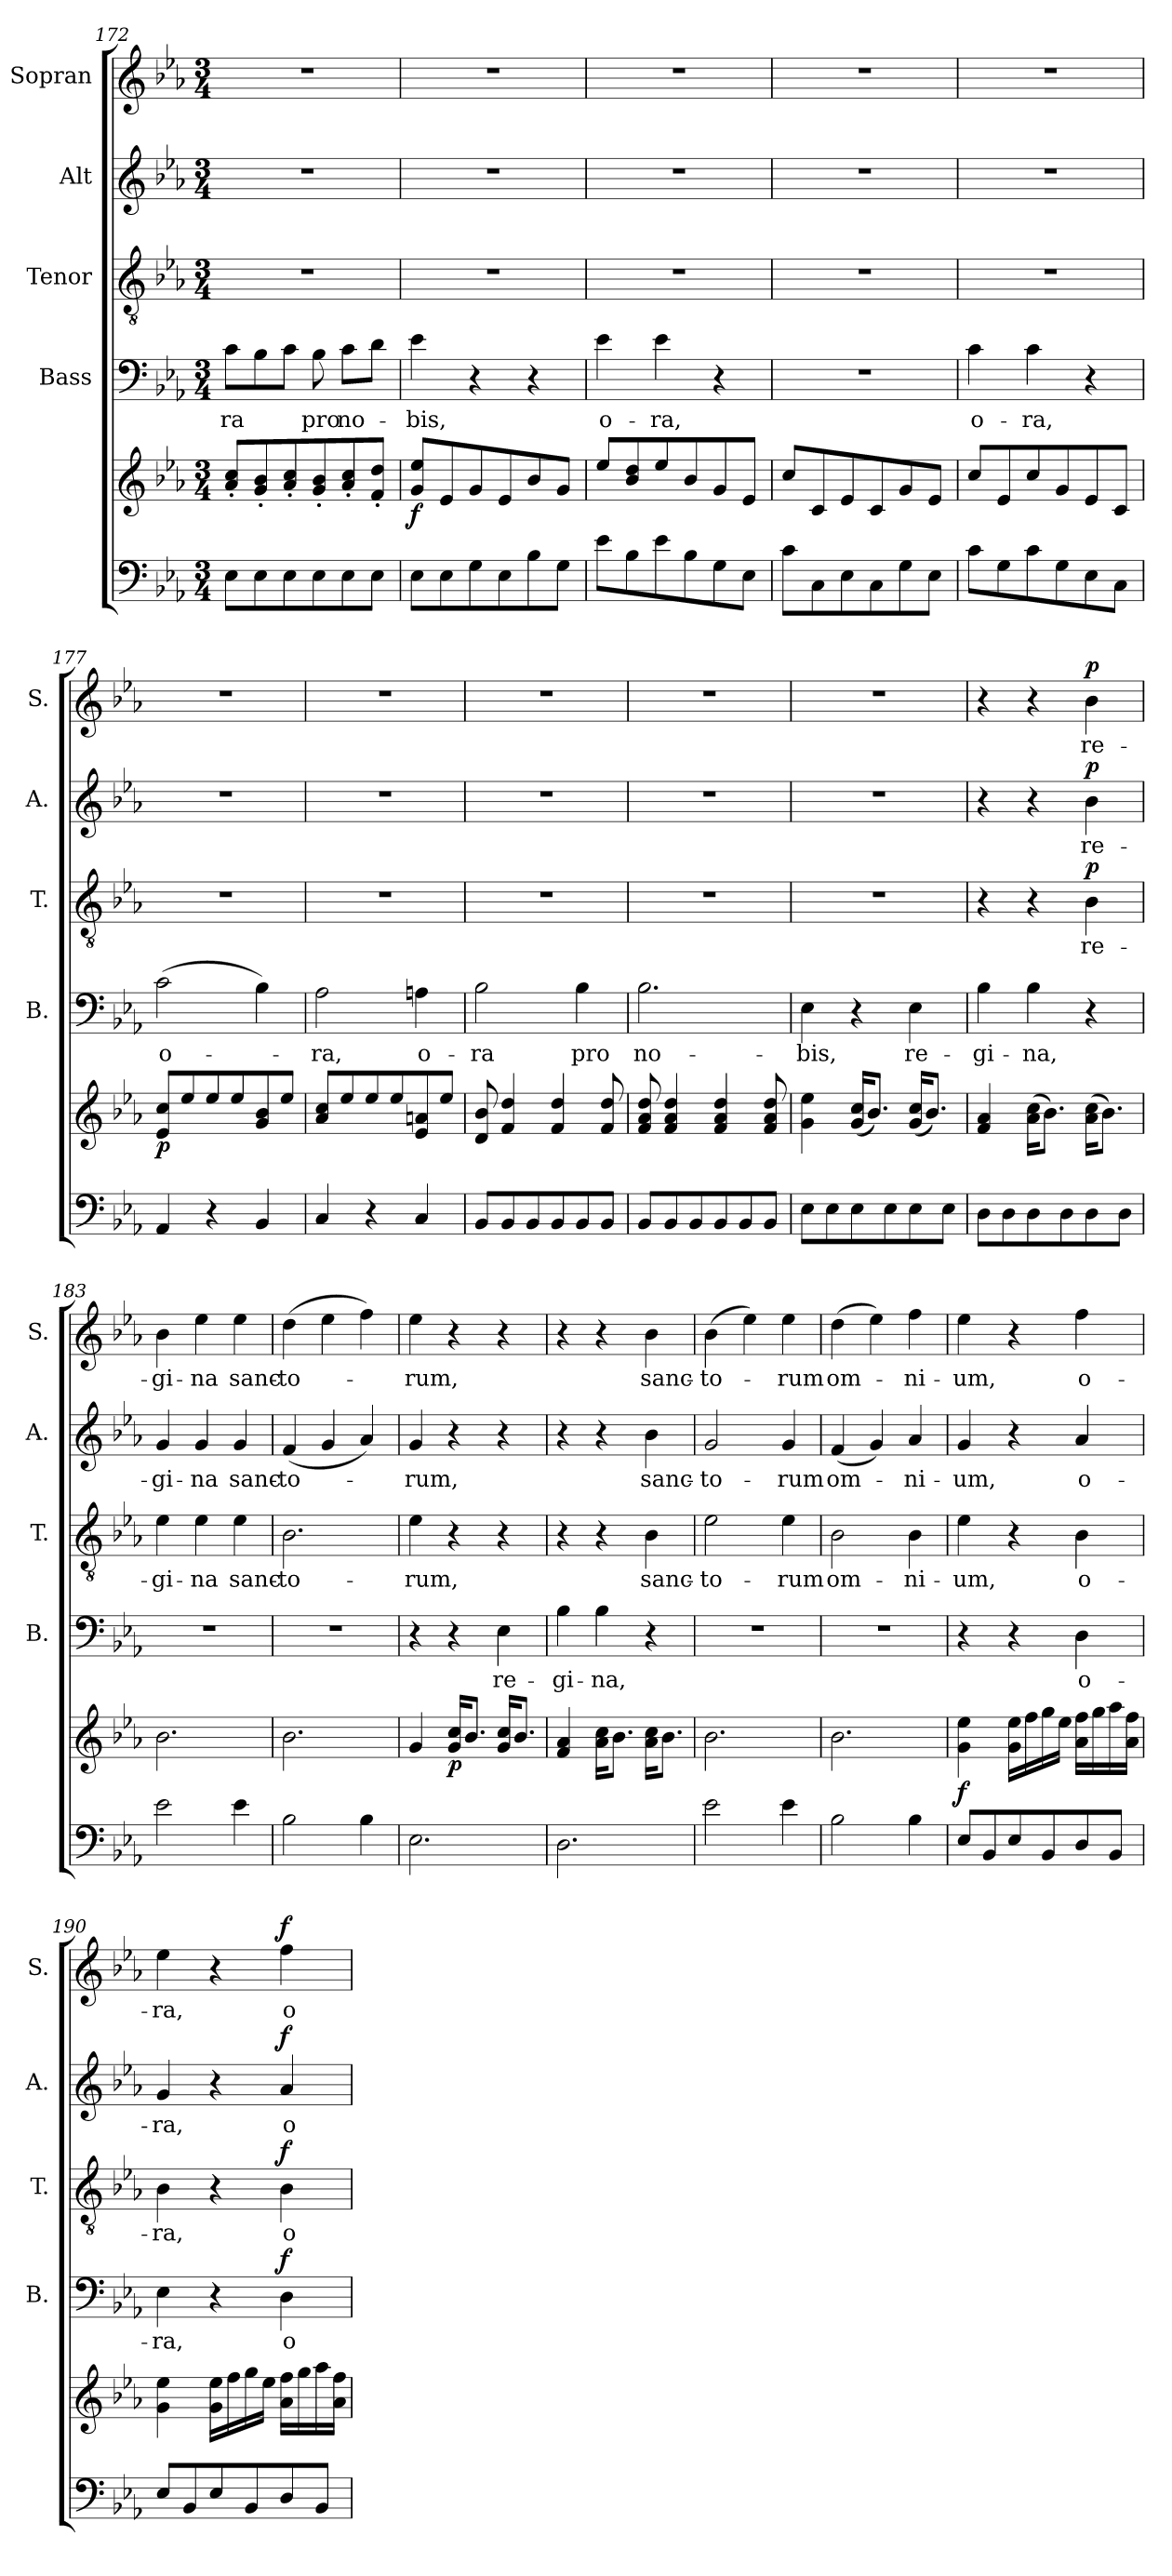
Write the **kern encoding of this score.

**kern	**kern	**dynam	**kern	**text	**dynam	**kern	**text	**dynam	**kern	**text	**dynam	**kern	**text	**dynam
*part5	*part5	*part5	*part4	*part4	*part4	*part3	*part3	*part3	*part2	*part2	*part2	*part1	*part1	*part1
*staff6	*staff5	*staff5/6	*staff4	*staff4	*staff4	*staff3	*staff3	*staff3	*staff2	*staff2	*staff2	*staff1	*staff1	*staff1
*	*	*	*I"Bass	*	*	*I"Tenor	*	*	*I"Alt	*	*	*I"Sopran	*	*
*	*	*	*I'B.	*	*	*I'T.	*	*	*I'A.	*	*	*I'S.	*	*
*clefF4	*clefG2	*	*clefF4	*	*	*clefGv2	*	*	*clefG2	*	*	*clefG2	*	*
*k[b-e-a-]	*k[b-e-a-]	*	*k[b-e-a-]	*	*	*k[b-e-a-]	*	*	*k[b-e-a-]	*	*	*k[b-e-a-]	*	*
*E-:	*E-:	*	*E-:	*	*	*E-:	*	*	*E-:	*	*	*E-:	*	*
*M3/4	*M3/4	*	*M3/4	*	*	*M3/4	*	*	*M3/4	*	*	*M3/4	*	*
=172	=172	=172	=172	=172	=172	=172	=172	=172	=172	=172	=172	=172	=172	=172
!	!	!	!	!LO:LY:b	!	!	!	!	!	!	!	!	!	!
8E-\L	8a-/'< 8cc/'<L	.	8c\L	-ra	.	2.r	.	.	2.r	.	.	2.r	.	.
8E-\	8g/'< 8b-/'<	.	8B-\	.	.	.	.	.	.	.	.	.	.	.
8E-\	8a-/'< 8cc/'<	.	8c\J	.	.	.	.	.	.	.	.	.	.	.
!	!	!	!	!LO:LY:b	!	!	!	!	!	!	!	!	!	!
8E-\	8g/'< 8b-/'<	.	8B-\	pro	.	.	.	.	.	.	.	.	.	.
!	!	!	!	!LO:LY:b	!	!	!	!	!	!	!	!	!	!
8E-\	8a-/'< 8cc/'<	.	8c\L	no-	.	.	.	.	.	.	.	.	.	.
8E-\J	8f/'< 8dd/'<J	.	8d\J	.	.	.	.	.	.	.	.	.	.	.
=173	=173	=173	=173	=173	=173	=173	=173	=173	=173	=173	=173	=173	=173	=173
!	!	!LO:DY:b	!	!LO:LY:b	!	!	!	!	!	!	!	!	!	!
8E-\L	8g/ 8ee-/L	f	4e-\	-bis,	.	2.r	.	.	2.r	.	.	2.r	.	.
8E-\	8e-/	.	.	.	.	.	.	.	.	.	.	.	.	.
8G\	8g/	.	4r	.	.	.	.	.	.	.	.	.	.	.
8E-\	8e-/	.	.	.	.	.	.	.	.	.	.	.	.	.
8B-\	8b-/	.	4r	.	.	.	.	.	.	.	.	.	.	.
8G\J	8g/J	.	.	.	.	.	.	.	.	.	.	.	.	.
=174	=174	=174	=174	=174	=174	=174	=174	=174	=174	=174	=174	=174	=174	=174
!	!	!	!	!LO:LY:b	!	!	!	!	!	!	!	!	!	!
8e-\L	8ee-/L	.	4e-\	o-	.	2.r	.	.	2.r	.	.	2.r	.	.
8B-\	8b-/ 8dd/	.	.	.	.	.	.	.	.	.	.	.	.	.
!	!	!	!	!LO:LY:b	!	!	!	!	!	!	!	!	!	!
8e-\	8ee-/	.	4e-\	-ra,	.	.	.	.	.	.	.	.	.	.
8B-\	8b-/	.	.	.	.	.	.	.	.	.	.	.	.	.
8G\	8g/	.	4r	.	.	.	.	.	.	.	.	.	.	.
8E-\J	8e-/J	.	.	.	.	.	.	.	.	.	.	.	.	.
=175	=175	=175	=175	=175	=175	=175	=175	=175	=175	=175	=175	=175	=175	=175
8c\L	8cc/L	.	2.r	.	.	2.r	.	.	2.r	.	.	2.r	.	.
8C\	8c/	.	.	.	.	.	.	.	.	.	.	.	.	.
8E-\	8e-/	.	.	.	.	.	.	.	.	.	.	.	.	.
8C\	8c/	.	.	.	.	.	.	.	.	.	.	.	.	.
8G\	8g/	.	.	.	.	.	.	.	.	.	.	.	.	.
8E-\J	8e-/J	.	.	.	.	.	.	.	.	.	.	.	.	.
=176	=176	=176	=176	=176	=176	=176	=176	=176	=176	=176	=176	=176	=176	=176
!	!	!	!	!LO:LY:b	!	!	!	!	!	!	!	!	!	!
8c\L	8cc/L	.	4c\	o-	.	2.r	.	.	2.r	.	.	2.r	.	.
8G\	8e-/	.	.	.	.	.	.	.	.	.	.	.	.	.
!	!	!	!	!LO:LY:b	!	!	!	!	!	!	!	!	!	!
8c\	8cc/	.	4c\	-ra,	.	.	.	.	.	.	.	.	.	.
8G\	8g/	.	.	.	.	.	.	.	.	.	.	.	.	.
8E-\	8e-/	.	4r	.	.	.	.	.	.	.	.	.	.	.
8C\J	8c/J	.	.	.	.	.	.	.	.	.	.	.	.	.
!!LO:PB:g=z
=177	=177	=177	=177	=177	=177	=177	=177	=177	=177	=177	=177	=177	=177	=177
!	!	!LO:DY:b	!	!LO:LY:b	!	!	!	!	!	!	!	!	!	!
4AA-/	8e-/ 8cc/L	p	(>2c\	o-	.	2.r	.	.	2.r	.	.	2.r	.	.
.	8ee-/	.	.	.	.	.	.	.	.	.	.	.	.	.
4r	8ee-/	.	.	.	.	.	.	.	.	.	.	.	.	.
.	8ee-/	.	.	.	.	.	.	.	.	.	.	.	.	.
4BB-/	8g/ 8b-/	.	4B-\)	.	.	.	.	.	.	.	.	.	.	.
.	8ee-/J	.	.	.	.	.	.	.	.	.	.	.	.	.
=178	=178	=178	=178	=178	=178	=178	=178	=178	=178	=178	=178	=178	=178	=178
!	!	!	!	!LO:LY:b	!	!	!	!	!	!	!	!	!	!
4C/	8a-/ 8cc/L	.	2A-\	-ra,	.	2.r	.	.	2.r	.	.	2.r	.	.
.	8ee-/	.	.	.	.	.	.	.	.	.	.	.	.	.
4r	8ee-/	.	.	.	.	.	.	.	.	.	.	.	.	.
.	8ee-/	.	.	.	.	.	.	.	.	.	.	.	.	.
!	!	!	!	!LO:LY:b	!	!	!	!	!	!	!	!	!	!
4C/	8e-/ 8an/	.	4An\	o-	.	.	.	.	.	.	.	.	.	.
.	8ee-/J	.	.	.	.	.	.	.	.	.	.	.	.	.
=179	=179	=179	=179	=179	=179	=179	=179	=179	=179	=179	=179	=179	=179	=179
!	!	!	!	!LO:LY:b	!	!	!	!	!	!	!	!	!	!
8BB-/L	8d/ 8b-/	.	2B-\	-ra	.	2.r	.	.	2.r	.	.	2.r	.	.
8BB-/	4f/ 4dd/	.	.	.	.	.	.	.	.	.	.	.	.	.
8BB-/	.	.	.	.	.	.	.	.	.	.	.	.	.	.
8BB-/	4f/ 4dd/	.	.	.	.	.	.	.	.	.	.	.	.	.
!	!	!	!	!LO:LY:b	!	!	!	!	!	!	!	!	!	!
8BB-/	.	.	4B-\	pro	.	.	.	.	.	.	.	.	.	.
8BB-/J	8f/ 8dd/	.	.	.	.	.	.	.	.	.	.	.	.	.
=180	=180	=180	=180	=180	=180	=180	=180	=180	=180	=180	=180	=180	=180	=180
!	!	!	!	!LO:LY:b	!	!	!	!	!	!	!	!	!	!
8BB-/L	8f/ 8a-/ 8dd/	.	2.B-\	no-	.	2.r	.	.	2.r	.	.	2.r	.	.
8BB-/	4f/ 4a-/ 4dd/	.	.	.	.	.	.	.	.	.	.	.	.	.
8BB-/	.	.	.	.	.	.	.	.	.	.	.	.	.	.
8BB-/	4f/ 4a-/ 4dd/	.	.	.	.	.	.	.	.	.	.	.	.	.
8BB-/	.	.	.	.	.	.	.	.	.	.	.	.	.	.
8BB-/J	8f/ 8a-/ 8dd/	.	.	.	.	.	.	.	.	.	.	.	.	.
=181	=181	=181	=181	=181	=181	=181	=181	=181	=181	=181	=181	=181	=181	=181
!	!	!	!	!LO:LY:b	!	!	!	!	!	!	!	!	!	!
8E-\L	4g\ 4ee-\	.	4E-\	-bis,	.	2.r	.	.	2.r	.	.	2.r	.	.
8E-\	.	.	.	.	.	.	.	.	.	.	.	.	.	.
8E-\	(<16g/ 16cc/KL	.	4r	.	.	.	.	.	.	.	.	.	.	.
.	8.b-/J)	.	.	.	.	.	.	.	.	.	.	.	.	.
8E-\	.	.	.	.	.	.	.	.	.	.	.	.	.	.
!	!	!	!	!LO:LY:b	!	!	!	!	!	!	!	!	!	!
8E-\	(<16g/ 16cc/KL	.	4E-\	re-	.	.	.	.	.	.	.	.	.	.
.	8.b-/J)	.	.	.	.	.	.	.	.	.	.	.	.	.
8E-\J	.	.	.	.	.	.	.	.	.	.	.	.	.	.
=182	=182	=182	=182	=182	=182	=182	=182	=182	=182	=182	=182	=182	=182	=182
!	!	!	!	!LO:LY:b	!	!	!	!	!	!	!	!	!	!
8D\L	4f/ 4a-/	.	4B-\	-gi-	.	4r	.	.	4r	.	.	4r	.	.
8D\	.	.	.	.	.	.	.	.	.	.	.	.	.	.
!	!	!	!	!LO:LY:b	!	!	!	!	!	!	!	!	!	!
8D\	(>16a-\ 16cc\KL	.	4B-\	-na,	.	4r	.	.	4r	.	.	4r	.	.
.	8.b-\J)	.	.	.	.	.	.	.	.	.	.	.	.	.
8D\	.	.	.	.	.	.	.	.	.	.	.	.	.	.
!	!	!	!	!	!	!	!LO:LY:b	!LO:DY:a	!	!LO:LY:b	!LO:DY:a	!	!LO:LY:b	!LO:DY:a
8D\	(>16a-\ 16cc\KL	.	4r	.	.	4B-\	re-	p	4b-\	re-	p	4b-\	re-	p
.	8.b-\J)	.	.	.	.	.	.	.	.	.	.	.	.	.
8D\J	.	.	.	.	.	.	.	.	.	.	.	.	.	.
!!LO:LB:g=z
=183	=183	=183	=183	=183	=183	=183	=183	=183	=183	=183	=183	=183	=183	=183
!	!	!	!	!	!	!	!LO:LY:b	!	!	!LO:LY:b	!	!	!LO:LY:b	!
2e-\	2.b-\	.	2.r	.	.	4e-\	-gi-	.	4g/	-gi-	.	4b-\	-gi-	.
!	!	!	!	!	!	!	!LO:LY:b	!	!	!LO:LY:b	!	!	!LO:LY:b	!
.	.	.	.	.	.	4e-\	-na	.	4g/	-na	.	4ee-\	-na	.
!	!	!	!	!	!	!	!LO:LY:b	!	!	!LO:LY:b	!	!	!LO:LY:b	!
4e-\	.	.	.	.	.	4e-\	sanc-	.	4g/	sanc-	.	4ee-\	sanc-	.
=184	=184	=184	=184	=184	=184	=184	=184	=184	=184	=184	=184	=184	=184	=184
!	!	!	!	!	!	!	!LO:LY:b	!	!	!LO:LY:b	!	!	!LO:LY:b	!
2B-\	2.b-\	.	2.r	.	.	2.B-\	-to-	.	(<4f/	-to-	.	(>4dd\	-to-	.
.	.	.	.	.	.	.	.	.	4g/	.	.	4ee-\	.	.
4B-\	.	.	.	.	.	.	.	.	4a-/)	.	.	4ff\)	.	.
=185	=185	=185	=185	=185	=185	=185	=185	=185	=185	=185	=185	=185	=185	=185
!	!	!	!	!	!	!	!LO:LY:b	!	!	!LO:LY:b	!	!	!LO:LY:b	!
2.E-\	4g/	.	4r	.	.	4e-\	-rum,	.	4g/	-rum,	.	4ee-\	-rum,	.
!	!	!LO:DY:b	!	!	!	!	!	!	!	!	!	!	!	!
.	16g/ 16cc/KL	p	4r	.	.	4r	.	.	4r	.	.	4r	.	.
.	8.b-/J	.	.	.	.	.	.	.	.	.	.	.	.	.
!	!	!	!	!LO:LY:b	!	!	!	!	!	!	!	!	!	!
.	16g/ 16cc/KL	.	4E-\	re-	.	4r	.	.	4r	.	.	4r	.	.
.	8.b-/J	.	.	.	.	.	.	.	.	.	.	.	.	.
=186	=186	=186	=186	=186	=186	=186	=186	=186	=186	=186	=186	=186	=186	=186
!	!	!	!	!LO:LY:b	!	!	!	!	!	!	!	!	!	!
2.D\	4f/ 4a-/	.	4B-\	-gi-	.	4r	.	.	4r	.	.	4r	.	.
!	!	!	!	!LO:LY:b	!	!	!	!	!	!	!	!	!	!
.	16a-\ 16cc\KL	.	4B-\	-na,	.	4r	.	.	4r	.	.	4r	.	.
.	8.b-\J	.	.	.	.	.	.	.	.	.	.	.	.	.
!	!	!	!	!	!	!	!LO:LY:b	!	!	!LO:LY:b	!	!	!LO:LY:b	!
.	16a-\ 16cc\KL	.	4r	.	.	4B-\	sanc-	.	4b-\	sanc-	.	4b-\	sanc-	.
.	8.b-\J	.	.	.	.	.	.	.	.	.	.	.	.	.
=187	=187	=187	=187	=187	=187	=187	=187	=187	=187	=187	=187	=187	=187	=187
!	!	!	!	!	!	!	!LO:LY:b	!	!	!LO:LY:b	!	!	!LO:LY:b	!
2e-\	2.b-\	.	2.r	.	.	2e-\	-to-	.	2g/	-to-	.	(>4b-\	-to-	.
.	.	.	.	.	.	.	.	.	.	.	.	4ee-\)	.	.
!	!	!	!	!	!	!	!LO:LY:b	!	!	!LO:LY:b	!	!	!LO:LY:b	!
4e-\	.	.	.	.	.	4e-\	-rum	.	4g/	-rum	.	4ee-\	-rum	.
=188	=188	=188	=188	=188	=188	=188	=188	=188	=188	=188	=188	=188	=188	=188
!	!	!	!	!	!	!	!LO:LY:b	!	!	!LO:LY:b	!	!	!LO:LY:b	!
2B-\	2.b-\	.	2.r	.	.	2B-\	om-	.	(<4f/	om-	.	(>4dd\	om-	.
.	.	.	.	.	.	.	.	.	4g/)	.	.	4ee-\)	.	.
!	!	!	!	!	!	!	!LO:LY:b	!	!	!LO:LY:b	!	!	!LO:LY:b	!
4B-\	.	.	.	.	.	4B-\	-ni-	.	4a-/	-ni-	.	4ff\	-ni-	.
=189	=189	=189	=189	=189	=189	=189	=189	=189	=189	=189	=189	=189	=189	=189
!	!	!LO:DY:b	!	!	!	!	!LO:LY:b	!	!	!LO:LY:b	!	!	!LO:LY:b	!
8E-/L	4g\ 4ee-\	f	4r	.	.	4e-\	-um,	.	4g/	-um,	.	4ee-\	-um,	.
8BB-/	.	.	.	.	.	.	.	.	.	.	.	.	.	.
8E-/	16g\ 16ee-\LL	.	4r	.	.	4r	.	.	4r	.	.	4r	.	.
.	16ff\	.	.	.	.	.	.	.	.	.	.	.	.	.
8BB-/	16gg\	.	.	.	.	.	.	.	.	.	.	.	.	.
.	16ee-\JJ	.	.	.	.	.	.	.	.	.	.	.	.	.
!	!	!	!	!LO:LY:b	!	!	!LO:LY:b	!	!	!LO:LY:b	!	!	!LO:LY:b	!
8D/	16a-\ 16ff\LL	.	4D\	o-	.	4B-\	o-	.	4a-/	o-	.	4ff\	o-	.
.	16gg\	.	.	.	.	.	.	.	.	.	.	.	.	.
8BB-/J	16aa-\	.	.	.	.	.	.	.	.	.	.	.	.	.
.	16a-\ 16ff\JJ	.	.	.	.	.	.	.	.	.	.	.	.	.
!!LO:PB:g=z
=190	=190	=190	=190	=190	=190	=190	=190	=190	=190	=190	=190	=190	=190	=190
!	!	!	!	!LO:LY:b	!	!	!LO:LY:b	!	!	!LO:LY:b	!	!	!LO:LY:b	!
8E-/L	4g\ 4ee-\	.	4E-\	-ra,	.	4B-\	-ra,	.	4g/	-ra,	.	4ee-\	-ra,	.
8BB-/	.	.	.	.	.	.	.	.	.	.	.	.	.	.
8E-/	16g\ 16ee-\LL	.	4r	.	.	4r	.	.	4r	.	.	4r	.	.
.	16ff\	.	.	.	.	.	.	.	.	.	.	.	.	.
8BB-/	16gg\	.	.	.	.	.	.	.	.	.	.	.	.	.
.	16ee-\JJ	.	.	.	.	.	.	.	.	.	.	.	.	.
!	!	!	!	!LO:LY:b	!LO:DY:a	!	!LO:LY:b	!LO:DY:a	!	!LO:LY:b	!LO:DY:a	!	!LO:LY:b	!LO:DY:a
8D/	16a-\ 16ff\LL	.	4D\	o-	f	4B-\	o-	f	4a-/	o-	f	4ff\	o-	f
.	16gg\	.	.	.	.	.	.	.	.	.	.	.	.	.
8BB-/J	16aa-\	.	.	.	.	.	.	.	.	.	.	.	.	.
.	16a-\ 16ff\JJ	.	.	.	.	.	.	.	.	.	.	.	.	.
=	=	=	=	=	=	=	=	=	=	=	=	=	=	=
*-	*-	*-	*-	*-	*-	*-	*-	*-	*-	*-	*-	*-	*-	*-
